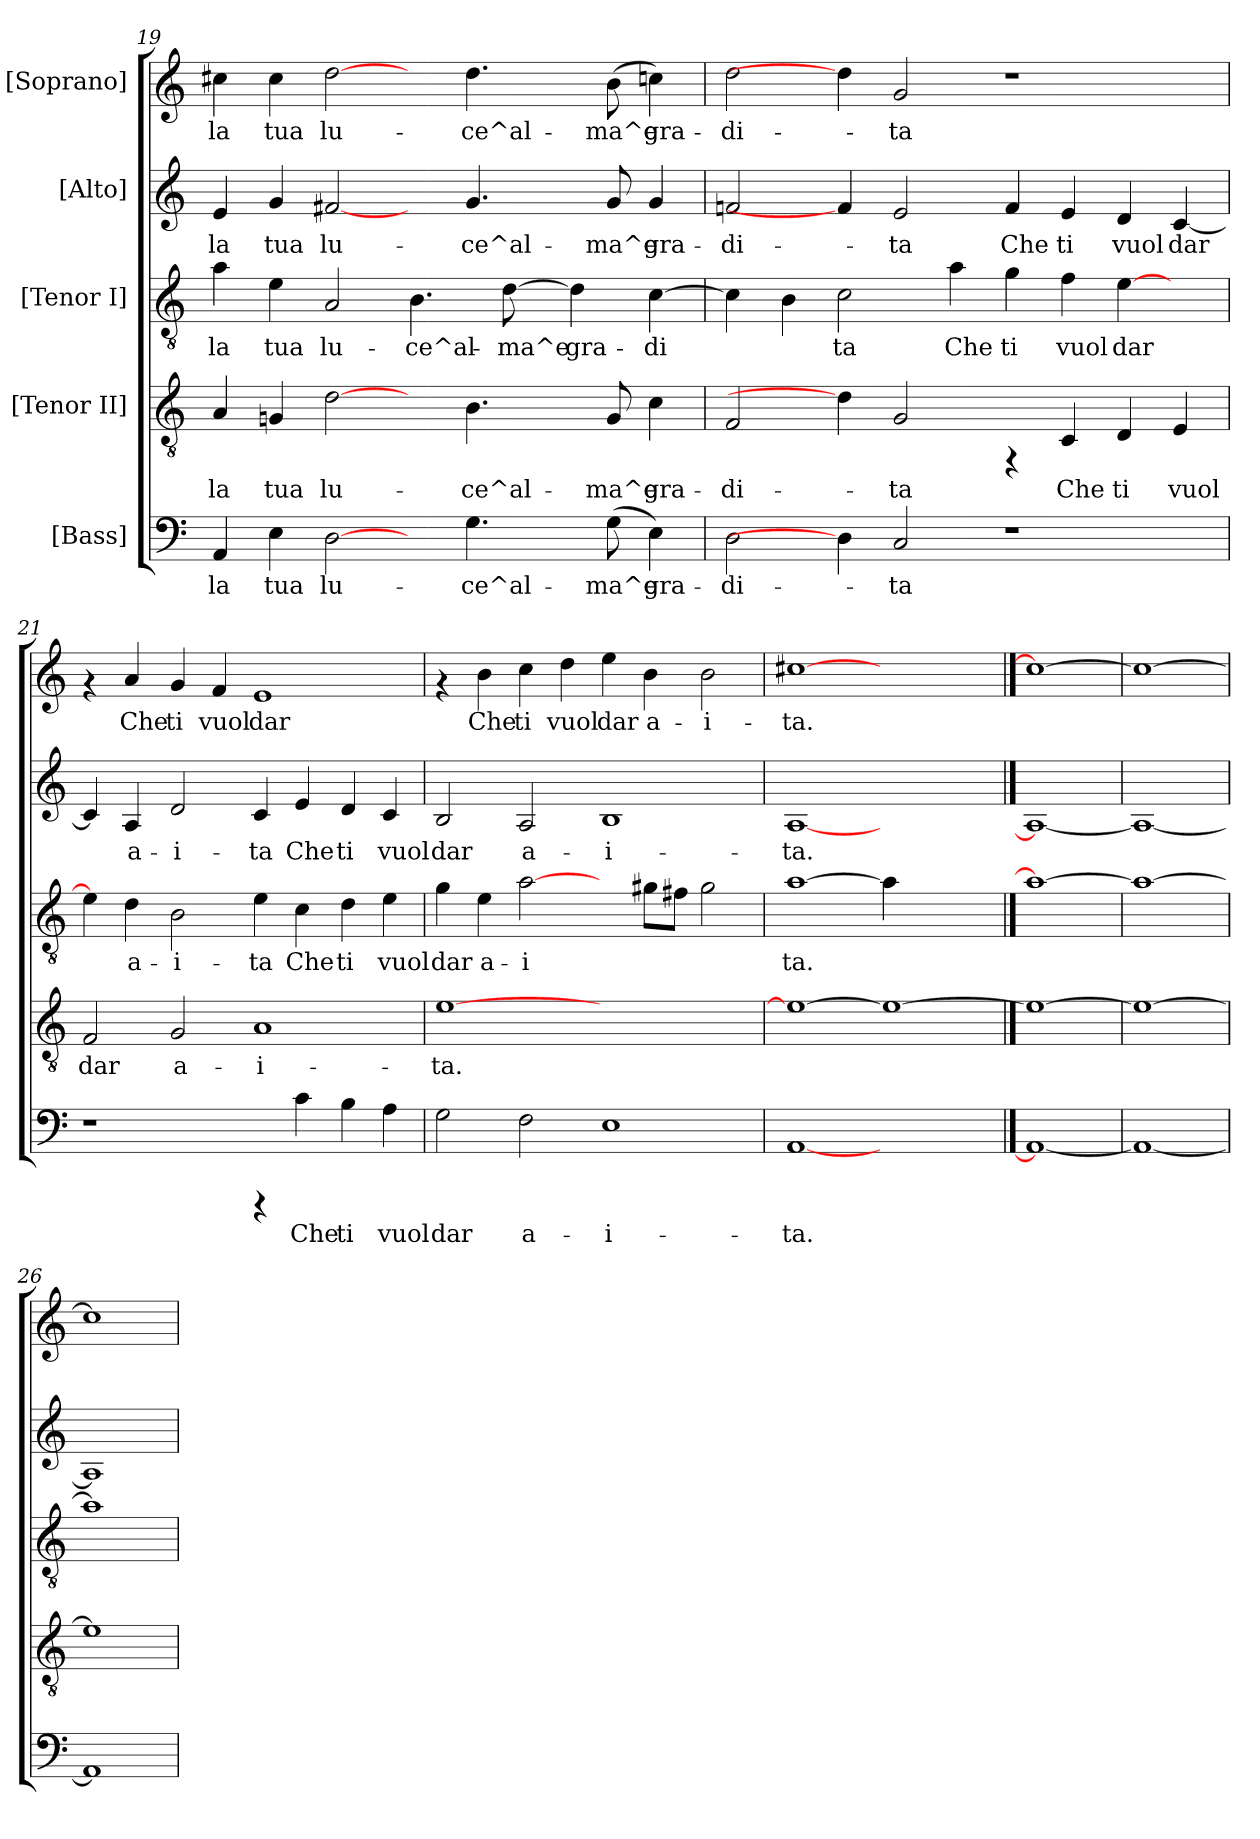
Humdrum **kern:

**kern	**text	**kern	**text	**kern	**text	**kern	**text	**kern	**text
*part5	*part5	*part4	*part4	*part3	*part3	*part2	*part2	*part1	*part1
*staff5	*staff5	*staff4	*staff4	*staff3	*staff3	*staff2	*staff2	*staff1	*staff1
*I"[Bass]	*	*I"[Tenor II]	*	*I"[Tenor I]	*	*I"[Alto]	*	*I"[Soprano]	*
*clefF4	*	*clefGv2	*	*clefGv2	*	*clefG2	*	*clefG2	*
*k[]	*	*k[]	*	*k[]	*	*k[]	*	*k[]	*
*C:	*	*C:	*	*C:	*	*C:	*	*C:	*
=19	=19	=19	=19	=19	=19	=19	=19	=19	=19
!	!LO:LY:b:cj	!	!LO:LY:b:cj	!	!LO:LY:b:cj	!	!LO:LY:b:cj	!	!LO:LY:b:cj
4AA/	-la	4A/	-la	4a\	-la	4e/	-la	4cc#X\	-la
!	!LO:LY:b:cj	!	!LO:LY:b:cj	!	!LO:LY:b:cj	!	!LO:LY:b:cj	!	!LO:LY:b:cj
4E\	tua	4Gn/	tua	4e\	tua	4g/	tua	4cc#\	tua
!	!LO:LY:b:cj	!	!LO:LY:b:cj	!	!LO:LY:b:cj	!	!LO:LY:b:cj	!	!LO:LY:b:cj
[2D\	lu-	[2d\	lu-	2A/	lu-	[2f#X/	lu-	[2dd\	lu-
!	!	!	!	!	!LO:LY:b:cj	!	!	!	!
4ryy	.	4ryy	.	4.B\	-ce^al-	4ryy	.	4ryy	.
!	!LO:LY:b:cj	!	!LO:LY:b:cj	!	!	!	!LO:LY:b:cj	!	!LO:LY:b:cj
4.G\	-ce^al-	4.B\	-ce^al-	.	.	4.g/	-ce^al-	4.dd\	-ce^al-
!	!	!	!	!	!LO:LY:b:cj	!	!	!	!
.	.	.	.	[<8d\	-ma^e	.	.	.	.
!	!	!	!	!	!LO:LY:b:cj	!	!	!	!
.	.	.	.	4d\]	gra-	.	.	.	.
!	!LO:LY:b:cj	!	!LO:LY:b:cj	!	!	!	!LO:LY:b:cj	!	!LO:LY:b:cj
(<8G\	-ma^e	8G/	-ma^e	.	.	8g/	-ma^e	(<8b\	-ma^e
!	!LO:LY:b:cj	!	!LO:LY:b:cj	!	!LO:LY:b:cj	!	!LO:LY:b:cj	!	!LO:LY:b:cj
4E\)	gra-	4c\	gra-	[>4c\	-di-	4g/	gra-	4ccn\)	gra-
!!LO:PB:g=z
=20	=20	=20	=20	=20	=20	=20	=20	=20	=20
!	!LO:LY:b:cj	!	!LO:LY:b:cj	!	!LO:LY:b:cj	!	!LO:LY:b:cj	!	!LO:LY:b:cj
2D\	-di-	2F/	-di-	4c\]	--	2fn/	-di-	2dd\	-di-
!	!	!	!	!	!LO:LY:b:cj	!	!	!	!
.	.	.	.	4B\	--	.	.	.	.
!	!	!	!	!	!LO:LY:b:cj	!	!	!	!
4D\]	.	4d\]	.	2c\	-ta	4f#/]	.	4dd\]	.
!	!LO:LY:b:cj	!	!LO:LY:b:cj	!	!	!	!LO:LY:b:cj	!	!LO:LY:b:cj
2C/	-ta	2G/	-ta	.	.	2e/	-ta	2g/	-ta
!	!	!	!	!	!LO:LY:b:cj	!	!	!	!
.	.	.	.	4a\	Che	.	.	.	.
!	!	!	!	!	!LO:LY:b:cj	!	!LO:LY:b:cj	!	!
1r	.	4rFF	.	4g\	ti	4f/	Che	1r	.
!	!	!	!LO:LY:b:cj	!	!LO:LY:b:cj	!	!LO:LY:b:cj	!	!
.	.	4C/	Che	4f\	vuol	4e/	ti	.	.
!	!	!	!LO:LY:b:cj	!	!LO:LY:b:cj	!	!LO:LY:b:cj	!	!
.	.	4D/	ti	[>4e\	dar	4d/	vuol	.	.
!	!	!	!LO:LY:b:cj	!	!	!	!LO:LY:b:cj	!	!
.	.	4E/	vuol	4ryy	.	[<4c/	dar	.	.
=21	=21	=21	=21	=21	=21	=21	=21	=21	=21
!	!	!	!LO:LY:b:cj	!	!LO:LY:b:cj	!	!LO:LY:b:cj	!	!
1r	.	2F/	dar	4e\]	.	4c/]	.	4rf	.
!	!	!	!	!	!LO:LY:b:cj	!	!LO:LY:b:cj	!	!LO:LY:b:cj
.	.	.	.	4d\	a-	4A/	a-	4a/	Che
!	!	!	!LO:LY:b:cj	!	!LO:LY:b:cj	!	!LO:LY:b:cj	!	!LO:LY:b:cj
.	.	2G/	a-	2B\	-i-	2d/	-i-	4g/	ti
!	!	!	!	!	!	!	!	!	!LO:LY:b:cj
.	.	.	.	.	.	.	.	4f/	vuol
!	!	!	!LO:LY:b:cj	!	!LO:LY:b:cj	!	!LO:LY:b:cj	!	!LO:LY:b:cj
4rCCC	.	1A	-i-	4e\	-ta	4c/	-ta	1e	dar
!	!LO:LY:b:cj	!	!	!	!LO:LY:b:cj	!	!LO:LY:b:cj	!	!
4c\	Che	.	.	4c\	Che	4e/	Che	.	.
!	!LO:LY:b:cj	!	!	!	!LO:LY:b:cj	!	!LO:LY:b:cj	!	!
4B\	ti	.	.	4d\	ti	4d/	ti	.	.
!	!LO:LY:b:cj	!	!	!	!LO:LY:b:cj	!	!LO:LY:b:cj	!	!
4A\	vuol	.	.	4e\	vuol	4c/	vuol	.	.
=22	=22	=22	=22	=22	=22	=22	=22	=22	=22
!	!LO:LY:b:cj	!	!LO:LY:b:cj	!	!LO:LY:b:cj	!	!LO:LY:b:cj	!	!
2G\	dar	[>1e	-ta.	4g\	dar	2B/	dar	4rf	.
!	!	!	!	!	!LO:LY:b:cj	!	!	!	!LO:LY:b:cj
.	.	.	.	4e\	a-	.	.	4b\	Che
!	!LO:LY:b:cj	!	!	!	!LO:LY:b:cj	!	!LO:LY:b:cj	!	!LO:LY:b:cj
2F\	a-	.	.	[2a\	-i-	2A/	a-	4cc\	ti
!	!	!	!	!	!	!	!	!	!LO:LY:b:cj
.	.	.	.	.	.	.	.	4dd\	vuol
!	!LO:LY:b:cj	!	!	!	!	!	!LO:LY:b:cj	!	!LO:LY:b:cj
1E	-i-	1ryy	.	4ryy	.	1B	-i-	4ee\	dar
!	!	!	!	!	!LO:LY:b:cj	!	!	!	!LO:LY:b:cj
.	.	.	.	8g#X\L	--	.	.	4b\	a-
!	!	!	!	!	!LO:LY:b:cj	!	!	!	!
.	.	.	.	8f#X\J	--	.	.	.	.
!	!	!	!	!	!LO:LY:b:cj	!	!	!	!LO:LY:b:cj
.	.	.	.	2g#\	--	.	.	2b\	-i-
=23	=23	=23	=23	=23	=23	=23	=23	=23	=23
!	!LO:LY:b:cj	!	!LO:LY:b:cj	!	!LO:LY:b:cj	!	!LO:LY:b:cj	!	!LO:LY:b:cj
[1AA	-ta.	1e_	.	[1a	-ta.	[1A	-ta.	[1cc#X	-ta.
1ryy	.	1e_	.	4a\]	.	1ryy	.	1ryy	.
.	.	.	.	2.ryy	.	.	.	.	.
==24	==24	==24	==24	==24	==24	==24	==24	==24	==24
1AA_	.	1e_	.	1a_	.	1A_	.	1cc#_	.
=25	=25	=25	=25	=25	=25	=25	=25	=25	=25
1AA_	.	1e_	.	1a_	.	1A_	.	1cc#_	.
=26	=26	=26	=26	=26	=26	=26	=26	=26	=26
1AA]	.	1e]	.	1a]	.	1A]	.	1cc#]	.
=	=	=	=	=	=	=	=	=	=
*-	*-	*-	*-	*-	*-	*-	*-	*-	*-
